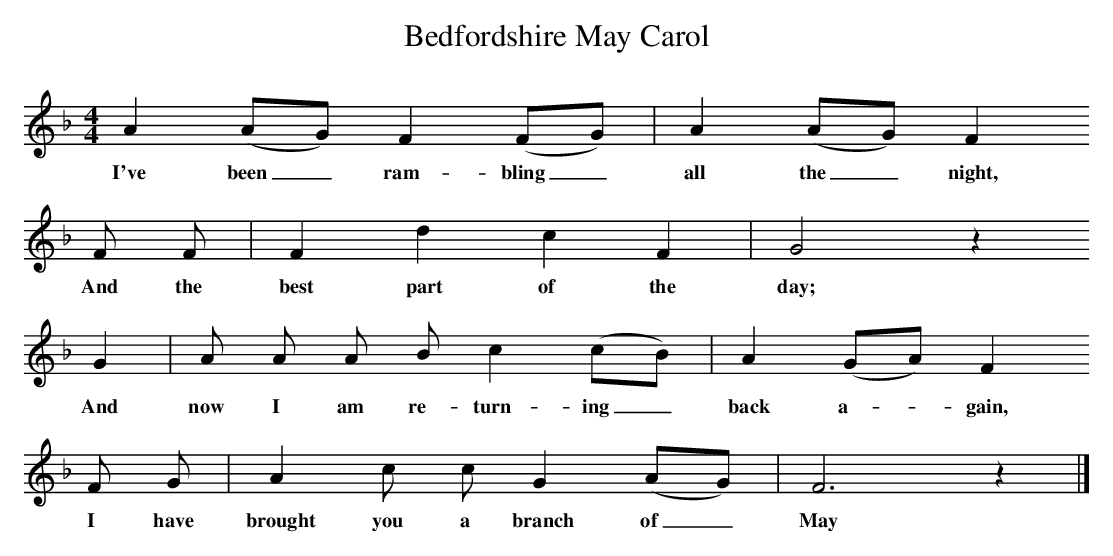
X:1     %Music
T:Bedfordshire May Carol
M:4/4     %Meter
L:1/8     %
K:F
A2 (AG) F2 (FG) |A2 (AG) F2
w:I've been_ ram-bling_ all the_ night,
F F |F2 d2 c2 F2 |G4 z2
w:And the best part of the day;
G2 |A A A B c2 (cB) |A2 (GA) F2
w:And now I am re-turn-ing_ back a--gain,
F G |A2 c c G2 (AG) |F6 z2 |]
w:I have brought you a branch of_ May
